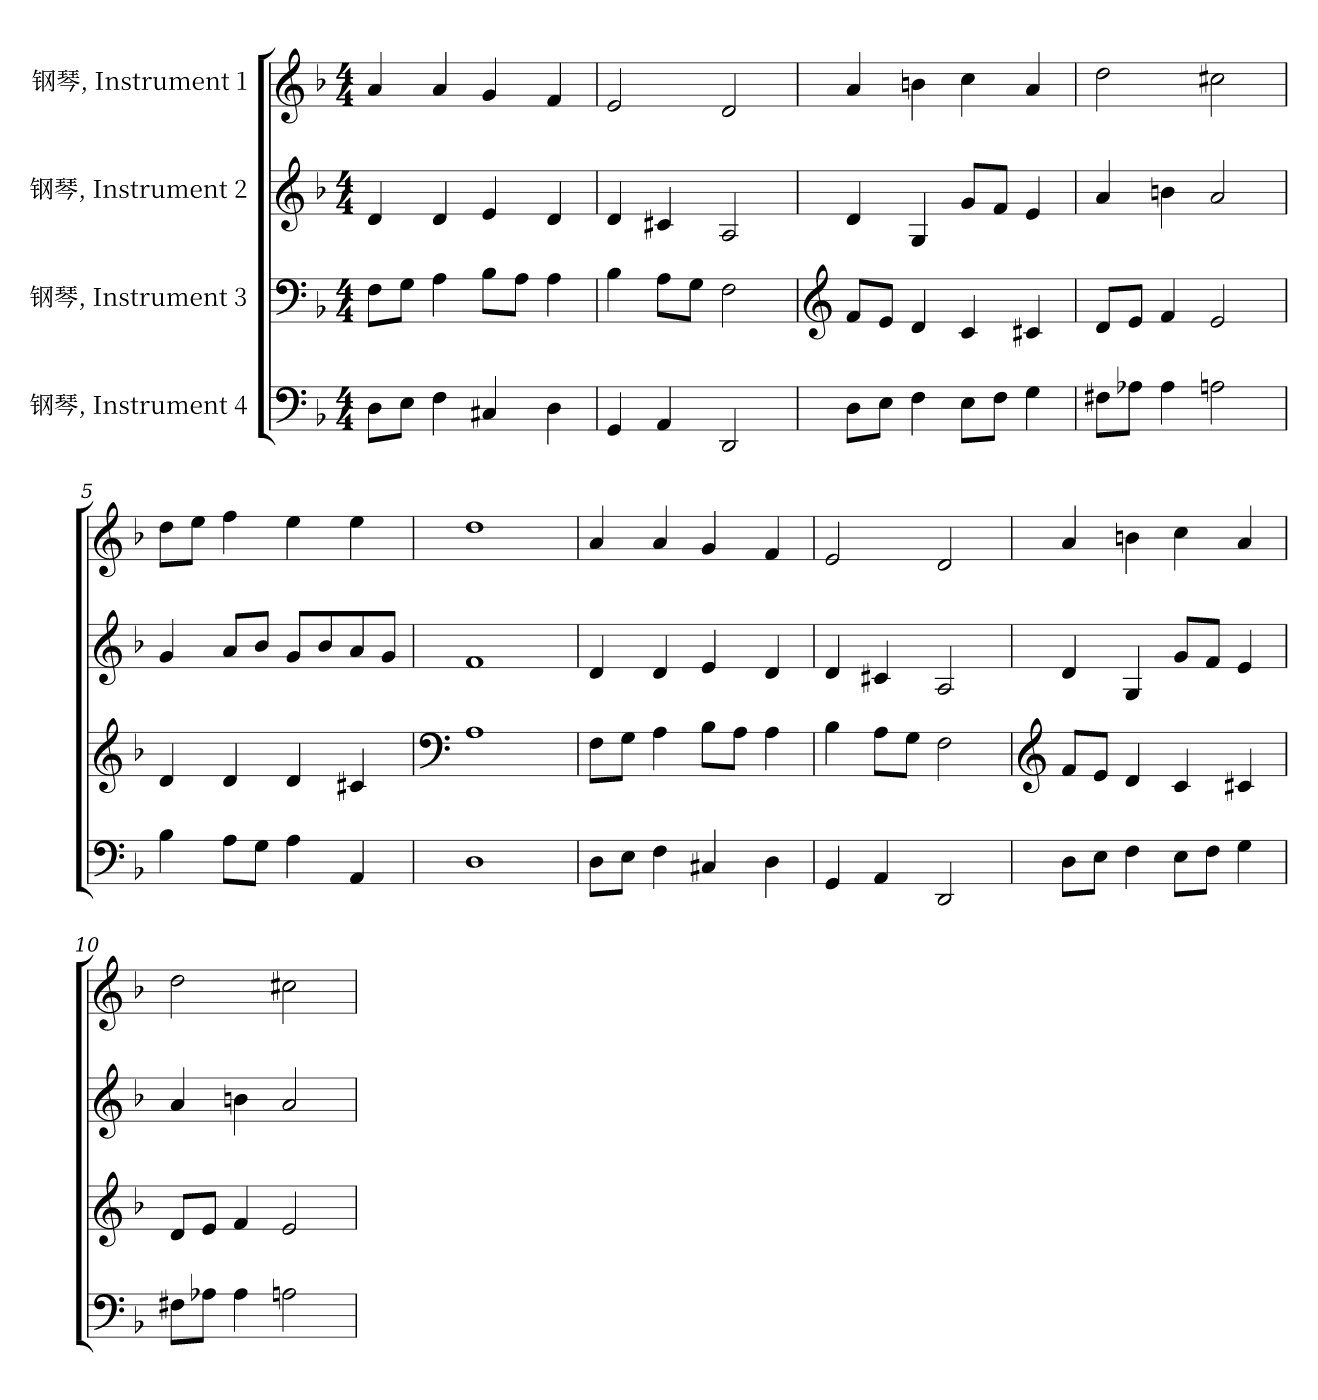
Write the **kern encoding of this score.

**kern	**kern	**kern	**kern
*part4	*part3	*part2	*part1
*staff4	*staff3	*staff2	*staff1
*I"钢琴, Instrument 4	*I"钢琴, Instrument 3	*I"钢琴, Instrument 2	*I"钢琴, Instrument 1
*clefF4	*clefF4	*clefG2	*clefG2
*k[b-]	*k[b-]	*k[b-]	*k[b-]
*M4/4	*M4/4	*M4/4	*M4/4
*MM96	*MM96	*MM96	*MM96
=1	=1	=1	=1
8D\L	8F\L	4d/	4a/
8E\J	8G\J	.	.
4F\	4A\	4d/	4a/
4C#X/	8B-\L	4e/	4g/
.	8A\J	.	.
4D\	4A\	4d/	4f/
=2	=2	=2	=2
4GG/	4B-\	4d/	2e/
4AA/	8A\L	4c#X/	.
.	8G\J	.	.
2DD/	2F\	2A/	2d/
=3	=3	=3	=3
*	*clefG2	*	*
8D\L	8f/L	4d/	4a/
8E\J	8e/J	.	.
4F\	4d/	4G/	4bn\
8E\L	4c/	8g/L	4cc\
8F\J	.	8f/J	.
4G\	4c#X/	4e/	4a/
=4	=4	=4	=4
8F#X\L	8d/L	4a/	2dd\
8A-X\J	8e/J	.	.
4A-\	4f/	4bn\	.
2An\	2e/	2a/	2cc#X\
!!LO:LB:g=z
=5	=5	=5	=5
4B-\	4d/	4g/	8dd\L
.	.	.	8ee\J
8A\L	4d/	8a/L	4ff\
8G\J	.	8b-/J	.
4A\	4d/	8g/L	4ee\
.	.	8b-/	.
4AA/	4c#X/	8a/	4ee\
.	.	8g/J	.
=6	=6	=6	=6
*	*clefF4	*	*
1D	1A	1f	1dd
=7	=7	=7	=7
8D\L	8F\L	4d/	4a/
8E\J	8G\J	.	.
4F\	4A\	4d/	4a/
4C#X/	8B-\L	4e/	4g/
.	8A\J	.	.
4D\	4A\	4d/	4f/
=8	=8	=8	=8
4GG/	4B-\	4d/	2e/
4AA/	8A\L	4c#X/	.
.	8G\J	.	.
2DD/	2F\	2A/	2d/
=9	=9	=9	=9
*	*clefG2	*	*
8D\L	8f/L	4d/	4a/
8E\J	8e/J	.	.
4F\	4d/	4G/	4bn\
8E\L	4c/	8g/L	4cc\
8F\J	.	8f/J	.
4G\	4c#X/	4e/	4a/
=10	=10	=10	=10
8F#X\L	8d/L	4a/	2dd\
8A-X\J	8e/J	.	.
4A-\	4f/	4bn\	.
2An\	2e/	2a/	2cc#X\
=	=	=	=
*-	*-	*-	*-
